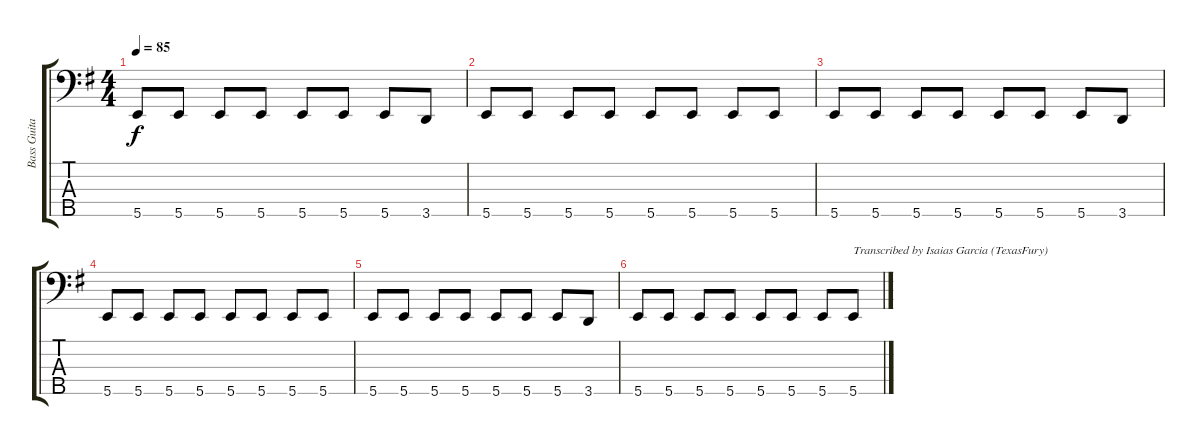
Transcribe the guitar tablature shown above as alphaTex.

\track ("Bass Guitar" "Bass Guita") {instrument electricbassfinger}
\staff {score tabs}
\tuning (G2 D2 A1 E1 B0) {hide}
\ts (4 4)
\tempo 85
\clef f4
\ks g
5.5.8{dy f} 5.5.8 5.5.8 5.5.8 5.5.8 5.5.8 5.5.8 3.5.8 |
5.5.8 5.5.8 5.5.8 5.5.8 5.5.8 5.5.8 5.5.8 5.5.8 |
5.5.8 5.5.8 5.5.8 5.5.8 5.5.8 5.5.8 5.5.8 3.5.8 |
5.5.8 5.5.8 5.5.8 5.5.8 5.5.8 5.5.8 5.5.8 5.5.8 |
5.5.8 5.5.8 5.5.8 5.5.8 5.5.8 5.5.8 5.5.8 3.5.8 |
5.5.8 5.5.8 5.5.8 5.5.8 5.5.8 5.5.8 5.5.8 5.5.8{txt "Transcribed by Isaias Garcia (TexasFury)"}
